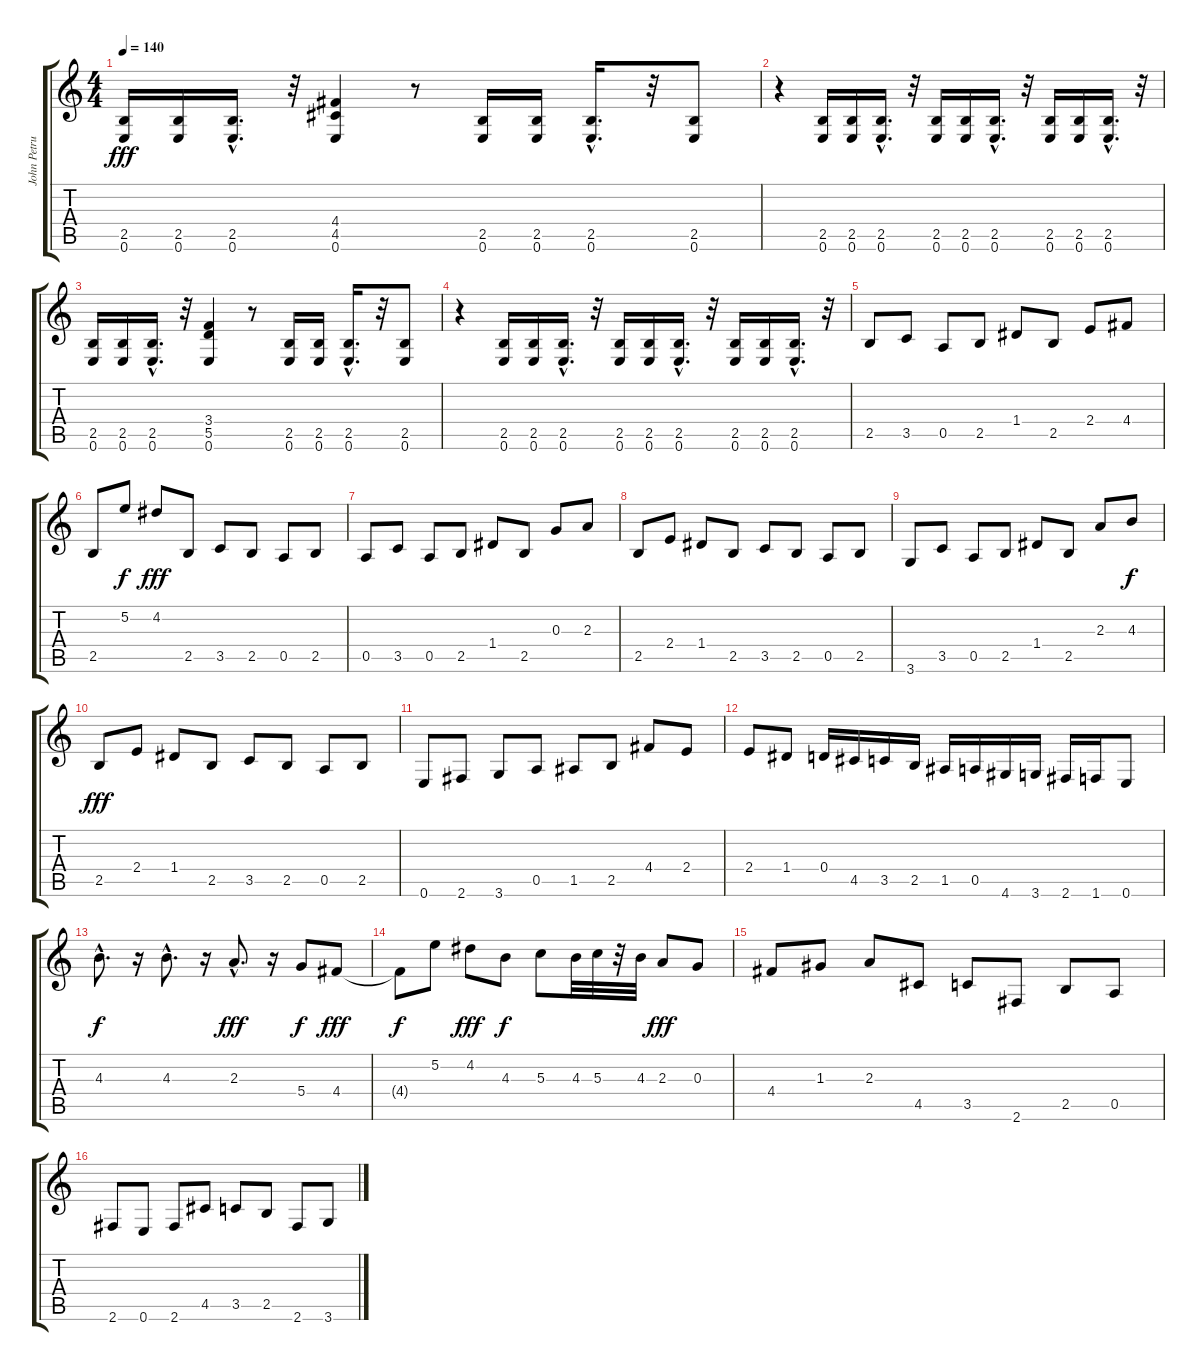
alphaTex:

\track ("John Petrucci - 6 Strings Guitar" "John Petru") {instrument distortionguitar}
\staff {score tabs}
\tuning (E4 B3 G3 D3 A2 E2) {hide}
\ts (4 4)
\tempo 140
\clef g2
\ks c
(2.5 0.6).16{dy fff} (2.5 0.6).16 (2.5{hac} 0.6{hac}).16{d} r.32 (4.4 4.5 0.6).4 r.8 (2.5 0.6).16 (2.5 0.6).16 (2.5{hac} 0.6{hac}).16{d} r.32 (2.5 0.6).8 |
r.4 (2.5 0.6).16 (2.5 0.6).16 (2.5{hac} 0.6{hac}).16{d} r.32 (2.5 0.6).16 (2.5 0.6).16 (2.5{hac} 0.6{hac}).16{d} r.32 (2.5 0.6).16 (2.5 0.6).16 (2.5{hac} 0.6{hac}).16{d} r.32 |
(2.5 0.6).16 (2.5 0.6).16 (2.5{hac} 0.6{hac}).16{d} r.32 (3.4 5.5 0.6).4 r.8 (2.5 0.6).16 (2.5 0.6).16 (2.5{hac} 0.6{hac}).16{d} r.32 (2.5 0.6).8 |
r.4 (2.5 0.6).16 (2.5 0.6).16 (2.5{hac} 0.6{hac}).16{d} r.32 (2.5 0.6).16 (2.5 0.6).16 (2.5{hac} 0.6{hac}).16{d} r.32 (2.5 0.6).16 (2.5 0.6).16 (2.5{hac} 0.6{hac}).16{d} r.32 |
2.5.8 3.5.8 0.5.8 2.5.8 1.4.8 2.5.8 2.4.8 4.4.8 |
2.5.8 5.2.8{dy f} 4.2.8{dy fff} 2.5.8 3.5.8 2.5.8 0.5.8 2.5.8 |
0.5.8 3.5.8 0.5.8 2.5.8 1.4.8 2.5.8 0.3.8 2.3.8 |
2.5.8 2.4.8 1.4.8 2.5.8 3.5.8 2.5.8 0.5.8 2.5.8 |
3.6.8 3.5.8 0.5.8 2.5.8 1.4.8 2.5.8 2.3.8 4.3.8{dy f} |
2.5.8{dy fff} 2.4.8 1.4.8 2.5.8 3.5.8 2.5.8 0.5.8 2.5.8 |
0.6.8 2.6.8 3.6.8 0.5.8 1.5.8 2.5.8 4.4.8 2.4.8 |
2.4.8 1.4.8 0.4.16 4.5.16 3.5.16 2.5.16 1.5.16 0.5.16 4.6.16 3.6.16 2.6.16 1.6.16 0.6.8 |
4.3{hac}.8{d dy f} r.16 4.3{hac}.8{d} r.16 2.3{hac}.8{d dy fff} r.16 5.4.8{dy f} 4.4.8{dy fff} |
4.4{t}.8{dy f} 5.2.8 4.2.8{dy fff} 4.3.8{dy f} 5.3.8 4.3.32 5.3.32 r.32 4.3.32 2.3.8{dy fff} 0.3.8 |
4.4.8 1.3.8 2.3.8 4.5.8 3.5.8 2.6.8 2.5.8 0.5.8 |
2.6.8 0.6.8 2.6.8 4.5.8 3.5.8 2.5.8 2.6.8 3.6.8
